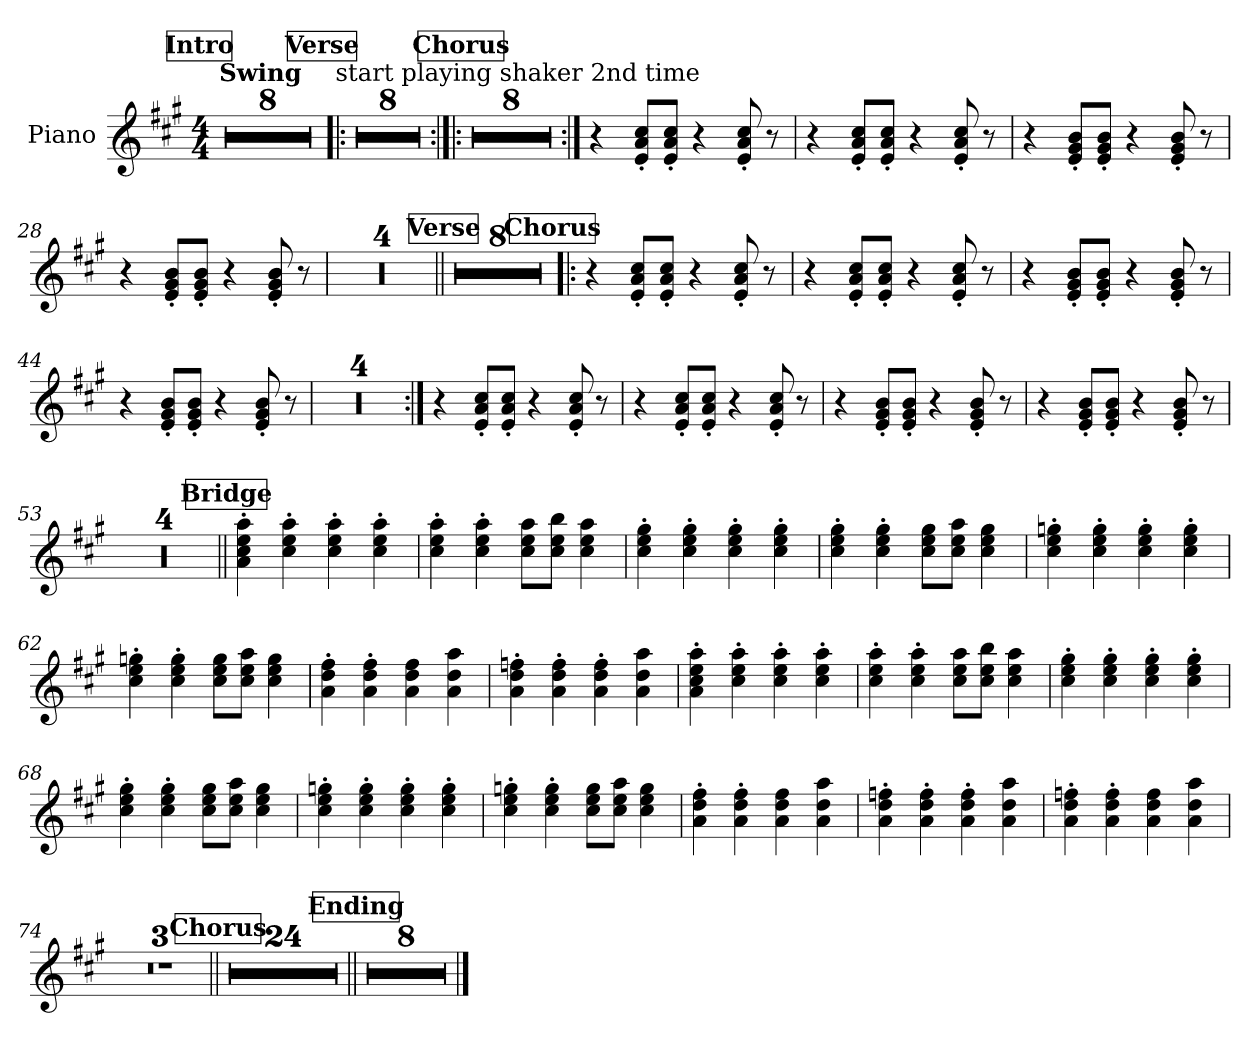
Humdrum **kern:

**kern
*part1
*staff1
*I"Piano
*I'Pno.
*clefG2
*k[f#c#g#]
*M4/4
*MM136
!!LO:REH:place=s1:a:B:fs=14:t=Intro
=1
!LO:TX:B:t=Swing
1r
=2
1r
=3
1r
=4
1r
=5
1r
=6
1r
=7
1r
=8
1r
!!LO:REH:place=s1:a:B:fs=14:t=Verse
=9!|:
!LO:TX:t=start playing shaker 2nd time
1r
=10
1r
=11
1r
=12
1r
=13
1r
=14
1r
=15
1r
!!LO:LB:g=z
=16
1r
!!LO:REH:place=s1:a:B:fs=14:t=Chorus
=17:|!|:
1r
=18
1r
=19
1r
=20
1r
=21
1r
=22
1r
=23
1r
=24
1r
=25:|!
4r
8e/' 8a/' 8cc#/'L
8e/' 8a/' 8cc#/'J
4r
8e/' 8a/' 8cc#/'
8r
!!LO:LB:g=z
=26
4r
8e/' 8a/' 8cc#/'L
8e/' 8a/' 8cc#/'J
4r
8e/' 8a/' 8cc#/'
8r
=27
4r
8e/' 8g#/' 8b/'L
8e/' 8g#/' 8b/'J
4r
8e/' 8g#/' 8b/'
8r
=28
4r
8e/' 8g#/' 8b/'L
8e/' 8g#/' 8b/'J
4r
8e/' 8g#/' 8b/'
8r
=29
1r
=30
1r
=31
1r
=32
1r
!!LO:REH:place=s1:a:B:fs=14:t=Verse
=33||
1r
=34
1r
!!LO:LB:g=z
=35
1r
=36
1r
=37
1r
=38
1r
=39
1r
=40
1r
!!LO:REH:place=s1:a:B:fs=14:t=Chorus
=41!|:
4r
8e/' 8a/' 8cc#/'L
8e/' 8a/' 8cc#/'J
4r
8e/' 8a/' 8cc#/'
8r
=42
4r
8e/' 8a/' 8cc#/'L
8e/' 8a/' 8cc#/'J
4r
8e/' 8a/' 8cc#/'
8r
=43
4r
8e/' 8g#/' 8b/'L
8e/' 8g#/' 8b/'J
4r
8e/' 8g#/' 8b/'
8r
!!LO:LB:g=z
=44
4r
8e/' 8g#/' 8b/'L
8e/' 8g#/' 8b/'J
4r
8e/' 8g#/' 8b/'
8r
=45
1r
=46
1r
=47
1r
=48
1r
=49:|!
4r
8e/' 8a/' 8cc#/'L
8e/' 8a/' 8cc#/'J
4r
8e/' 8a/' 8cc#/'
8r
=50
4r
8e/' 8a/' 8cc#/'L
8e/' 8a/' 8cc#/'J
4r
8e/' 8a/' 8cc#/'
8r
=51
4r
8e/' 8g#/' 8b/'L
8e/' 8g#/' 8b/'J
4r
8e/' 8g#/' 8b/'
8r
!!LO:LB:g=z
=52
4r
8e/' 8g#/' 8b/'L
8e/' 8g#/' 8b/'J
4r
8e/' 8g#/' 8b/'
8r
=53
1r
=54
1r
=55
1r
=56
1r
!!LO:REH:place=s1:a:B:fs=14:t=Bridge
=57||
4a\' 4cc#\' 4ee\' 4aa\'
4cc#\' 4ee\' 4aa\'
4cc#\' 4ee\' 4aa\'
4cc#\' 4ee\' 4aa\'
=58
4cc#\' 4ee\' 4aa\'
4cc#\' 4ee\' 4aa\'
8cc#\ 8ee\ 8aa\L
8cc#\ 8ee\ 8bb\J
4cc#\ 4ee\ 4aa\
=59
4cc#\' 4ee\' 4gg#\'
4cc#\' 4ee\' 4gg#\'
4cc#\' 4ee\' 4gg#\'
4cc#\' 4ee\' 4gg#\'
=60
4cc#\' 4ee\' 4gg#\'
4cc#\' 4ee\' 4gg#\'
8cc#\ 8ee\ 8gg#\L
8cc#\ 8ee\ 8aa\J
4cc#\ 4ee\ 4gg#\
!!LO:LB:g=z
=61
4cc#\' 4ee\' 4ggn\'
4cc#\' 4ee\' 4gg\'
4cc#\' 4ee\' 4gg\'
4cc#\' 4ee\' 4gg\'
=62
4cc#\' 4ee\' 4ggn\'
4cc#\' 4ee\' 4gg\'
8cc#\ 8ee\ 8gg\L
8cc#\ 8ee\ 8aa\J
4cc#\ 4ee\ 4gg\
=63
4a\' 4dd\' 4ff#\'
4a\' 4dd\' 4ff#\'
4a\ 4dd\ 4ff#\
4a\ 4dd\ 4aa\
=64
4a\' 4dd\' 4ffn\'
4a\' 4dd\' 4ff\'
4a\' 4dd\' 4ff\'
4a\ 4dd\ 4aa\
=65
4a\' 4cc#\' 4ee\' 4aa\'
4cc#\' 4ee\' 4aa\'
4cc#\' 4ee\' 4aa\'
4cc#\' 4ee\' 4aa\'
=66
4cc#\' 4ee\' 4aa\'
4cc#\' 4ee\' 4aa\'
8cc#\ 8ee\ 8aa\L
8cc#\ 8ee\ 8bb\J
4cc#\ 4ee\ 4aa\
=67
4cc#\' 4ee\' 4gg#\'
4cc#\' 4ee\' 4gg#\'
4cc#\' 4ee\' 4gg#\'
4cc#\' 4ee\' 4gg#\'
!!LO:LB:g=z
=68
4cc#\' 4ee\' 4gg#\'
4cc#\' 4ee\' 4gg#\'
8cc#\ 8ee\ 8gg#\L
8cc#\ 8ee\ 8aa\J
4cc#\ 4ee\ 4gg#\
=69
4cc#\' 4ee\' 4ggn\'
4cc#\' 4ee\' 4gg\'
4cc#\' 4ee\' 4gg\'
4cc#\' 4ee\' 4gg\'
=70
4cc#\' 4ee\' 4ggn\'
4cc#\' 4ee\' 4gg\'
8cc#\ 8ee\ 8gg\L
8cc#\ 8ee\ 8aa\J
4cc#\ 4ee\ 4gg\
=71
4a\' 4dd\' 4ff#\'
4a\' 4dd\' 4ff#\'
4a\ 4dd\ 4ff#\
4a\ 4dd\ 4aa\
=72
4a\' 4dd\' 4ffn\'
4a\' 4dd\' 4ff\'
4a\' 4dd\' 4ff\'
4a\ 4dd\ 4aa\
=73
4a\' 4dd\' 4ffn\'
4a\' 4dd\' 4ff\'
4a\ 4dd\ 4ff\
4a\ 4dd\ 4aa\
=74
1r
=75
1r
=76
1r
!!LO:LB:g=z
!!LO:REH:place=s1:a:B:fs=14:t=Chorus
=77||
1r
=78
1r
=79
1r
=80
1r
=81
1r
=82
1r
=83
1r
=84
1r
=85
1r
=86
1r
=87
1r
=88
1r
=89
1r
=90
1r
=91
1r
=92
1r
=93
1r
!!LO:PB:g=z
=94
1r
=95
1r
=96
1r
=97
1r
=98
1r
=99
1r
=100
1r
!!LO:REH:place=s1:a:B:fs=14:t=Ending
=101||
1r
=102
1r
=103
1r
=104
1r
=105
1r
=106
1r
=107
1r
=108
1r
==
*-
